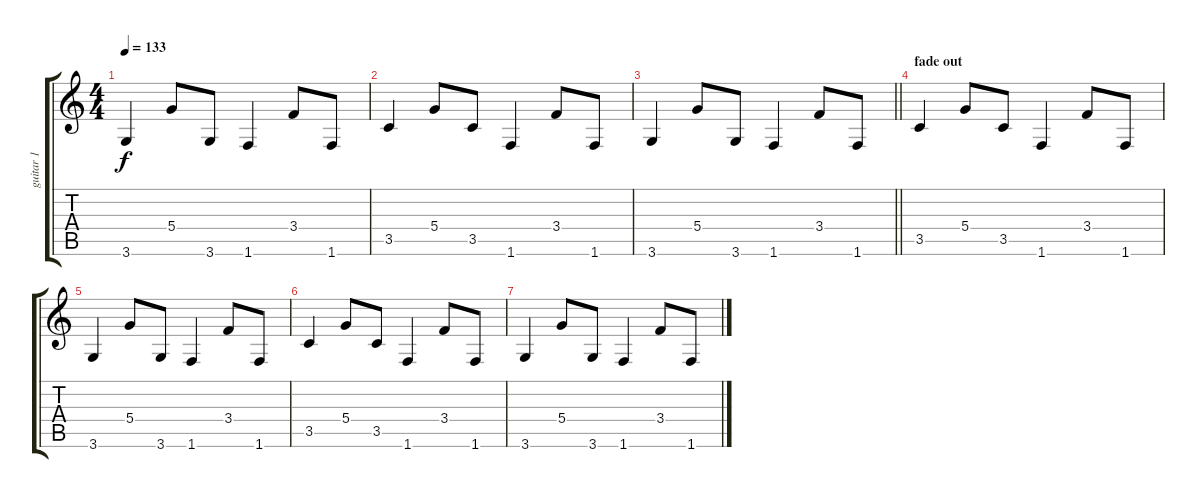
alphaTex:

\track ("guitar 1" "guitar 1") {instrument electricguitarjazz}
\staff {score tabs}
\tuning (E4 B3 G3 D3 A2 E2) {hide}
\ts (4 4)
\tempo 133
\clef g2
\ks c
3.6.4{dy f} 5.4.8 3.6.8 1.6.4 3.4.8 1.6.8 |
3.5.4 5.4.8 3.5.8 1.6.4 3.4.8 1.6.8 |
\barLineRight lightlight
3.6.4 5.4.8 3.6.8 1.6.4 3.4.8 1.6.8 |
\section ("" "fade out")
3.5.4 5.4.8 3.5.8 1.6.4 3.4.8 1.6.8 |
3.6.4 5.4.8 3.6.8 1.6.4 3.4.8 1.6.8 |
3.5.4 5.4.8 3.5.8 1.6.4 3.4.8 1.6.8 |
3.6.4 5.4.8 3.6.8 1.6.4 3.4.8 1.6.8
